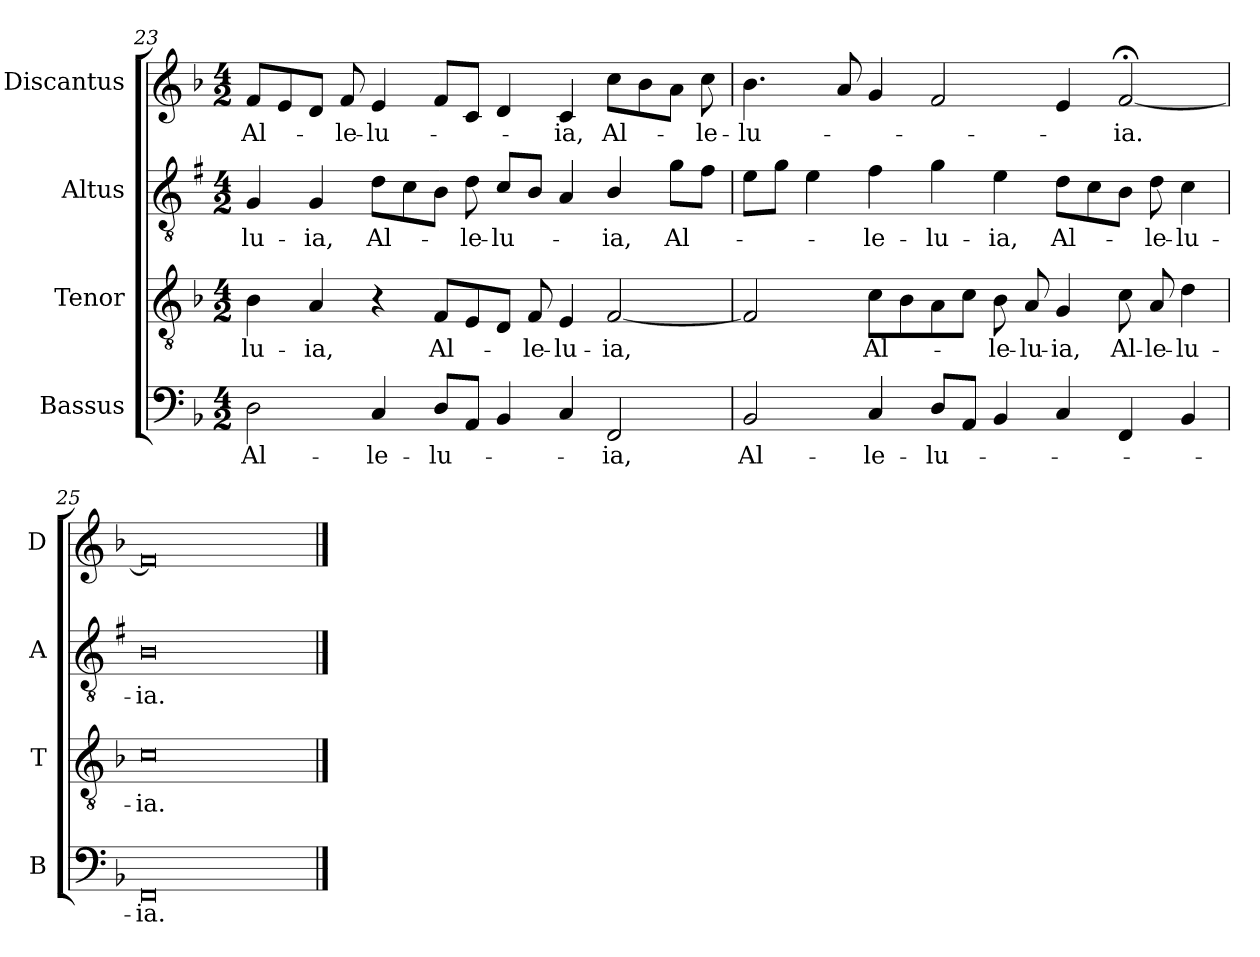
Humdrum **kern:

**kern	**text	**kern	**text	**kern	**text	**kern	**text
*part4	*part4	*part3	*part3	*part2	*part2	*part1	*part1
*staff4	*staff4	*staff3	*staff3	*staff2	*staff2	*staff1	*staff1
*I"Bassus	*	*I"Tenor	*	*I"Altus	*	*I"Discantus	*
*I'B	*	*I'T	*	*I'A	*	*I'D	*
*clefF4	*	*clefGv2	*	*clefGv2	*	*clefG2	*
*	*	*	*	*ITrd1c2	*	*	*
*k[b-]	*	*k[b-]	*	*k[b-]	*	*k[b-]	*
*F:	*	*F:	*	*F:	*	*F:	*
*M4/2	*	*M4/2	*	*M4/2	*	*M4/2	*
=23	=23	=23	=23	=23	=23	=23	=23
!	!LO:LY:b	!	!LO:LY:b	!	!LO:LY:b	!	!LO:LY:b
2D\	Al-	4B-\	-lu-	4F/	-lu-	8f/L	Al-
.	.	.	.	.	.	8e/	.
!	!	!	!LO:LY:b	!	!LO:LY:b	!	!
.	.	4A/	-ia,	4F/	-ia,	8d/J	.
!	!	!	!	!	!	!	!LO:LY:b
.	.	.	.	.	.	8f/	-le-
!	!LO:LY:b	!	!	!	!LO:LY:b	!	!LO:LY:b
4C/	-le-	4r	.	8c\L	Al-	4e/	-lu-
.	.	.	.	8B-\	.	.	.
!	!LO:LY:b	!	!LO:LY:b	!	!	!	!
8D/L	-lu-	8F/L	Al-	8A\J	.	8f/L	.
!	!	!	!	!	!LO:LY:b	!	!
8AA/J	.	8E/	.	8c\	-le-	8c/J	.
!	!	!	!	!	!LO:LY:b	!	!
4BB-/	.	8D/J	.	8B-/L	-lu-	4d/	.
!	!	!	!LO:LY:b	!	!	!	!
.	.	8F/	-le-	8A/J	.	.	.
!	!	!	!LO:LY:b	!	!	!	!LO:LY:b
4C/	.	4E/	-lu-	4G/	.	4c/	-ia,
!	!LO:LY:b	!	!LO:LY:b	!	!LO:LY:b	!	!LO:LY:b
2FF/	-ia,	[2F/	-ia,	4A/	-ia,	8cc\L	Al-
.	.	.	.	.	.	8b-\	.
!	!	!	!	!	!LO:LY:b	!	!
.	.	.	.	8f\L	Al-	8a\J	.
!	!	!	!	!	!	!	!LO:LY:b
.	.	.	.	8e\J	.	8cc\	-le-
=24	=24	=24	=24	=24	=24	=24	=24
!	!LO:LY:b	!	!	!	!	!	!LO:LY:b
2BB-/	Al-	2F/]	.	8d\L	.	4.b-\	-lu-
.	.	.	.	8f\J	.	.	.
.	.	.	.	4d\	.	.	.
.	.	.	.	.	.	8a/	.
!	!LO:LY:b	!	!LO:LY:b	!	!LO:LY:b	!	!
4C/	-le-	8c\L	Al-	4e\	-le-	4g/	.
.	.	8B-\	.	.	.	.	.
!	!LO:LY:b	!	!	!	!LO:LY:b	!	!
8D/L	-lu-	8A\	.	4f\	-lu-	2f/	.
8AA/J	.	8c\J	.	.	.	.	.
!	!	!	!LO:LY:b	!	!LO:LY:b	!	!
4BB-/	.	8B-\	-le-	4d\	-ia,	.	.
!	!	!	!LO:LY:b	!	!	!	!
.	.	8A/	-lu-	.	.	.	.
!	!	!	!LO:LY:b	!	!LO:LY:b	!	!
4C/	.	4G/	-ia,	8c\L	Al-	4e/	.
.	.	.	.	8B-\	.	.	.
!	!	!	!LO:LY:b	!	!	!	!LO:LY:b
4FF/	.	8c\	Al-	8A\J	.	[2f;</	-ia.
!	!	!	!LO:LY:b	!	!LO:LY:b	!	!
.	.	8A/	-le-	8c\	-le-	.	.
!	!	!	!LO:LY:b	!	!LO:LY:b	!	!
4BB-/	.	4d\	-lu-	4B-\	-lu-	.	.
=25	=25	=25	=25	=25	=25	=25	=25
!	!LO:LY:b	!	!LO:LY:b	!	!LO:LY:b	!	!
0FF	-ia.	0c	-ia.	0A	-ia.	0f]	.
==	==	==	==	==	==	==	==
*-	*-	*-	*-	*-	*-	*-	*-
